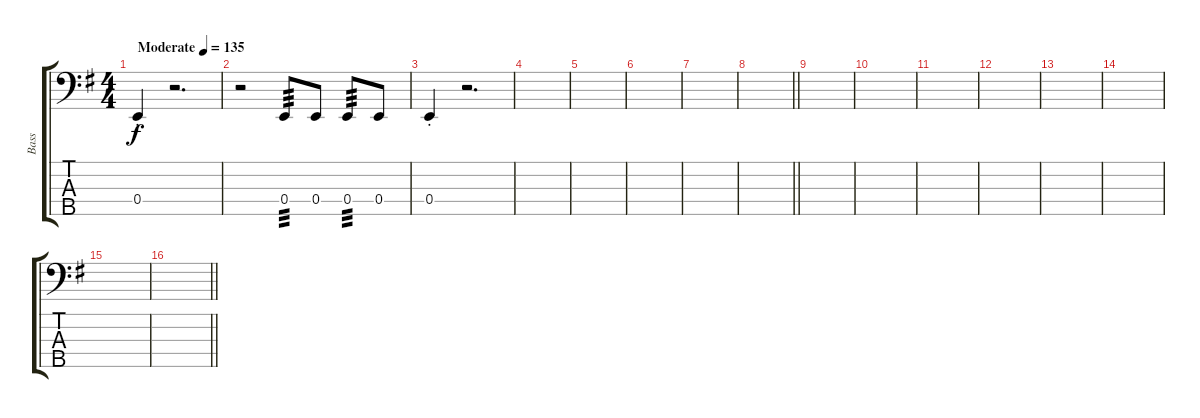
\track ("Bass" "Bass") {instrument electricbasspick}
\staff {score tabs}
\tuning (G2 D2 A1 E1 B0) {hide}
\ts (4 4)
\tempo (135 "Moderate")
\clef f4
\ks eminor
0.4{st}.4{dy f instrument electricbasspick} r.2{d} |
r.2 0.4.8{tp 3} 0.4.8 0.4.8{tp 3} 0.4.8 |
0.4{st}.4 r.2{d} |
|
|
|
|
\barLineRight lightlight
|
\section ("" "")
|
|
|
|
|
|
|
\barLineRight lightlight
